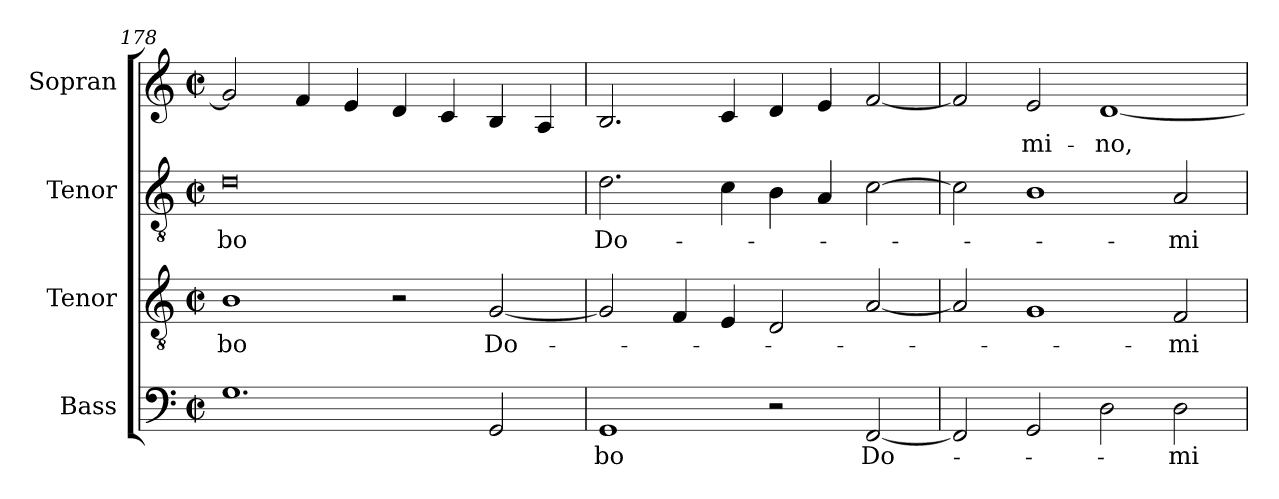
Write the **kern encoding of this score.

**kern	**text	**kern	**text	**kern	**text	**kern	**text
*part4	*part4	*part3	*part3	*part2	*part2	*part1	*part1
*staff4	*staff4	*staff3	*staff3	*staff2	*staff2	*staff1	*staff1
*I"Bass	*	*I"Tenor	*	*I"Tenor	*	*I"Sopran	*
*	*	*I'Tenor	*	*	*	*	*
*clefF4	*	*clefGv2	*	*clefGv2	*	*clefG2	*
*	*	*ITrd7c12	*	*ITrd7c12	*	*	*
*k[]	*	*k[]	*	*k[]	*	*k[]	*
*M2/2	*	*M2/2	*	*M2/2	*	*M2/2	*
*met(c|)	*	*met(c|)	*	*met(c|)	*	*met(c|)	*
=178	=178	=178	=178	=178	=178	=178	=178
!	!	!	!LO:LY:b:color=#000000	!	!	!	!
!	!	!	!	!	!LO:LY:b:color=#000000	!	!
1.Gi	.	1BBi	-bo	0Di	-bo	2gi/]	.
.	.	.	.	.	.	4fi/	.
.	.	.	.	.	.	4ei/	.
.	.	2r	.	.	.	4di/	.
.	.	.	.	.	.	4ci/	.
!	!	!	!LO:LY:b:color=#000000	!	!	!	!
2GGi/	.	[<2GGi/	Do-	.	.	4Bi/	.
.	.	.	.	.	.	4Ai/	.
=179	=179	=179	=179	=179	=179	=179	=179
!	!LO:LY:b:color=#000000	!	!	!	!	!	!
!	!	!	!	!	!LO:LY:b:color=#000000	!	!
1GGi	-bo	2GGi/]	.	2.Di\	Do-	2.Bi/	.
.	.	4FFi/	.	.	.	.	.
.	.	4EEi/	.	4Ci\	.	4ci/	.
2r	.	2DDi/	.	4BBi\	.	4di/	.
.	.	.	.	4AAi/	.	4ei/	.
!	!LO:LY:b:color=#000000	!	!	!	!	!	!
[<2FFi/	Do-	[<2AAi/	.	[>2Ci\	.	[<2fi/	.
=180	=180	=180	=180	=180	=180	=180	=180
2FFi/]	.	2AAi/]	.	2Ci\]	.	2fi/]	.
!	!	!	!	!	!	!	!LO:LY:b:color=#000000
2GGi/	.	1GGi	.	1BBi	.	2ei/	-mi-
!	!	!	!	!	!	!	!LO:LY:b:color=#000000
2Di\	.	.	.	.	.	[<1di	-no,
!	!LO:LY:b:color=#000000	!	!	!	!	!	!
!	!	!	!LO:LY:b:color=#000000	!	!	!	!
!	!	!	!	!	!LO:LY:b:color=#000000	!	!
2Di\	-mi-	2FFi/	-mi-	2AAi/	-mi-	.	.
=	=	=	=	=	=	=	=
*-	*-	*-	*-	*-	*-	*-	*-
